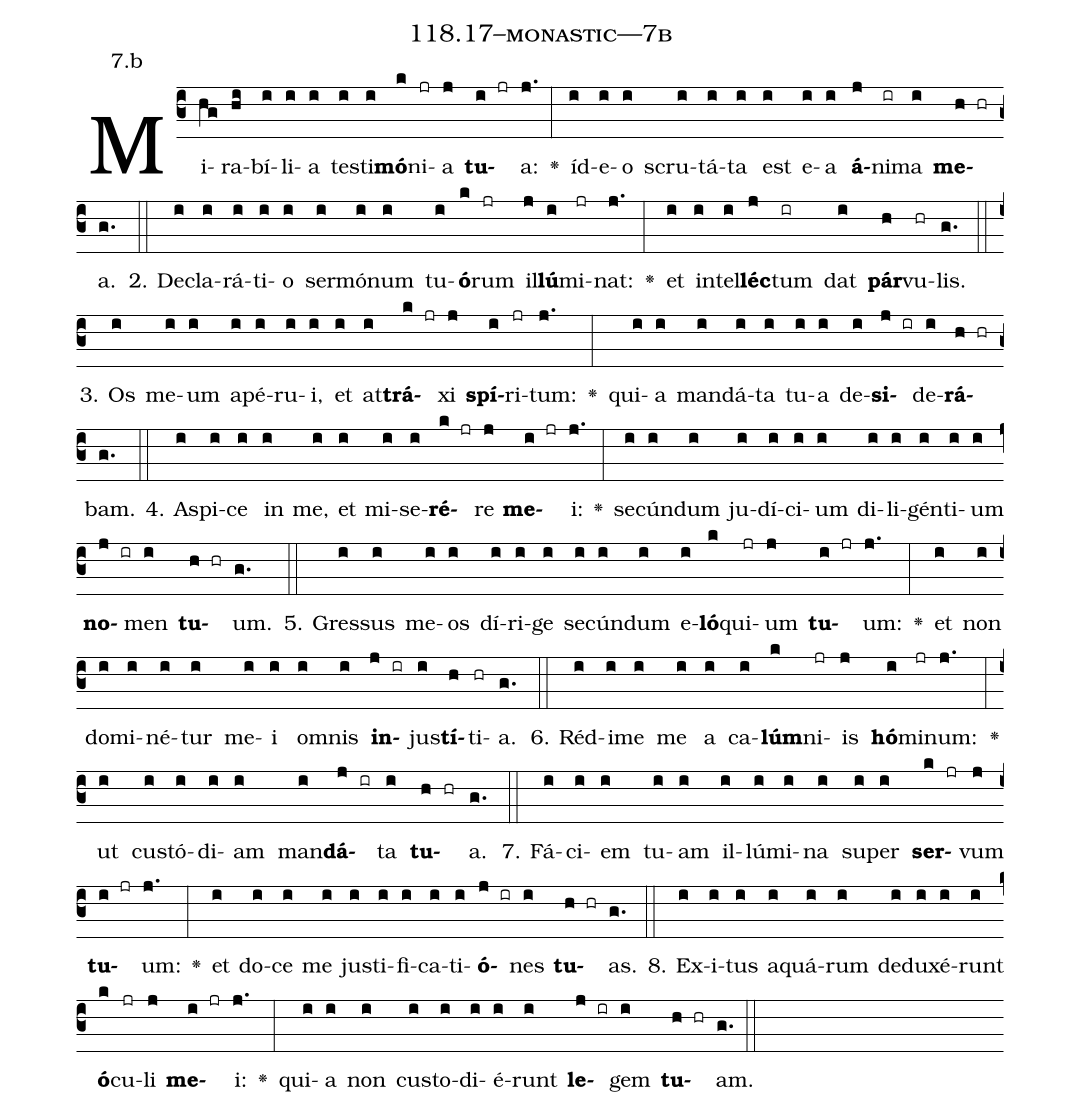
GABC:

name: 118.17--monastic---7b;
annotation: 7.b;
%%
(c3)Mi(hg)ra(hi)bí(i)li(i)a(i) tes(i)ti(i)<b>mó</b>(k)ni(jr)a(j) <b>tu</b>(i jr)a:(j.) <v>\greheightstar</v>(:) íd(i)e(i)o(i) scru(i)tá(i)ta(i) est(i) e(i)a(i) <b>á</b>(j)ni(ir)ma(i) <b>me</b>(h hr)a.(g.) (::)
2. De(i)cla(i)rá(i)ti(i)o(i) ser(i)mó(i)num(i) tu(i)<b>ó</b>(k)rum(jr) il(j)<b>lú</b>(i)mi(jr)nat:(j.) <v>\greheightstar</v>(:) et(i) in(i)tel(i)<b>léc</b>(j)tum(ir) dat(i) <b>pár</b>(h)vu(hr)lis.(g.) (::)
3. Os(i) me(i)um(i) a(i)pé(i)ru(i)i,(i) et(i) at(i)<b>trá</b>(k jr)xi(j) <b>spí</b>(i)ri(jr)tum:(j.) <v>\greheightstar</v>(:) qui(i)a(i) man(i)dá(i)ta(i) tu(i)a(i) de(i)<b>si</b>(j ir)de(i)<b>rá</b>(h hr)bam.(g.) (::)
4. A(i)spi(i)ce(i) in(i) me,(i) et(i) mi(i)se(i)<b>ré</b>(k jr)re(j) <b>me</b>(i jr)i:(j.) <v>\greheightstar</v>(:) se(i)cún(i)dum(i) ju(i)dí(i)ci(i)um(i) di(i)li(i)gén(i)ti(i)um(i) <b>no</b>(j ir)men(i) <b>tu</b>(h hr)um.(g.) (::)
5. Gres(i)sus(i) me(i)os(i) dí(i)ri(i)ge(i) se(i)cún(i)dum(i) e(i)<b>ló</b>(k)qui(jr)um(j) <b>tu</b>(i jr)um:(j.) <v>\greheightstar</v>(:) et(i) non(i) do(i)mi(i)né(i)tur(i) me(i)i(i) om(i)nis(i) <b>in</b>(j ir)jus(i)<b>tí</b>(h)ti(hr)a.(g.) (::)
6. Réd(i)i(i)me(i) me(i) a(i) ca(i)<b>lúm</b>(k)ni(jr)is(j) <b>hó</b>(i)mi(jr)num:(j.) <v>\greheightstar</v>(:) ut(i) cus(i)tó(i)di(i)am(i) man(i)<b>dá</b>(j ir)ta(i) <b>tu</b>(h hr)a.(g.) (::)
7. Fá(i)ci(i)em(i) tu(i)am(i) il(i)lú(i)mi(i)na(i) su(i)per(i) <b>ser</b>(k jr)vum(j) <b>tu</b>(i jr)um:(j.) <v>\greheightstar</v>(:) et(i) do(i)ce(i) me(i) jus(i)ti(i)fi(i)ca(i)ti(i)<b>ó</b>(j ir)nes(i) <b>tu</b>(h hr)as.(g.) (::)
8. Ex(i)i(i)tus(i) a(i)quá(i)rum(i) de(i)du(i)xé(i)runt(i) <b>ó</b>(k)cu(jr)li(j) <b>me</b>(i jr)i:(j.) <v>\greheightstar</v>(:) qui(i)a(i) non(i) cus(i)to(i)di(i)é(i)runt(i) <b>le</b>(j ir)gem(i) <b>tu</b>(h hr)am.(g.) (::)
